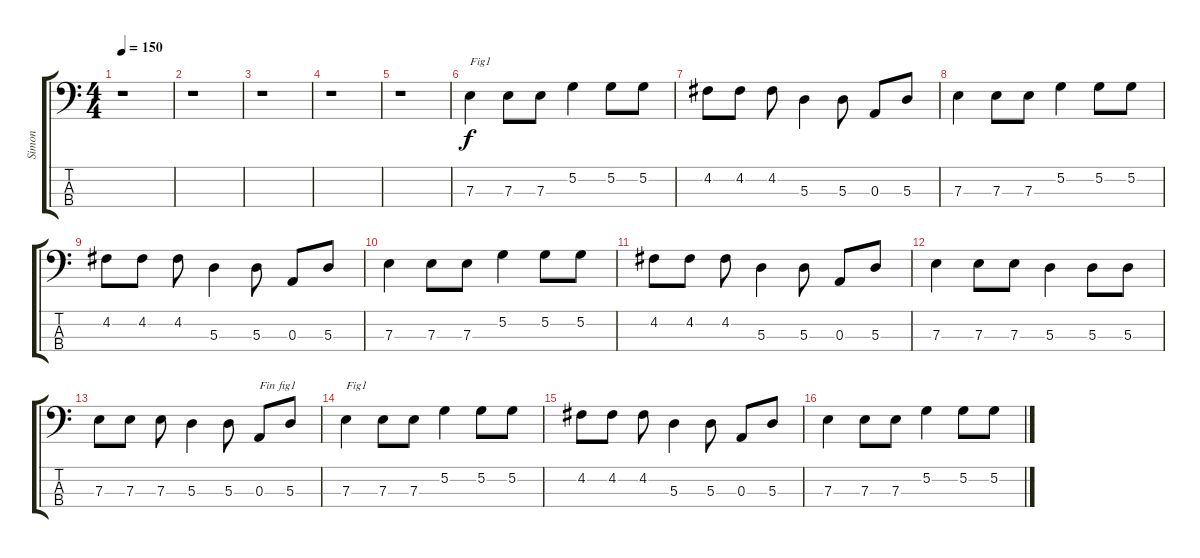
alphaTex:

\track ("Simon" "Simon") {instrument electricbassfinger}
\staff {score tabs}
\tuning (G2 D2 A1 E1) {hide}
\ts (4 4)
\tempo 150
\clef f4
\ks c
r.1{dy f instrument electricbassfinger} |
r.1 |
r.1 |
r.1 |
r.1 |
7.3.4{txt "Fig1"} 7.3.8 7.3.8 5.2.4 5.2.8 5.2.8 |
4.2.8 4.2.8 4.2.8 5.3.4 5.3.8 0.3.8 5.3.8 |
7.3.4 7.3.8 7.3.8 5.2.4 5.2.8 5.2.8 |
4.2.8 4.2.8 4.2.8 5.3.4 5.3.8 0.3.8 5.3.8 |
7.3.4 7.3.8 7.3.8 5.2.4 5.2.8 5.2.8 |
4.2.8 4.2.8 4.2.8 5.3.4 5.3.8 0.3.8 5.3.8 |
7.3.4 7.3.8 7.3.8 5.3.4 5.3.8 5.3.8 |
7.3.8 7.3.8 7.3.8 5.3.4 5.3.8 0.3.8{txt "Fin fig1"} 5.3.8 |
7.3.4{txt "Fig1"} 7.3.8 7.3.8 5.2.4 5.2.8 5.2.8 |
4.2.8 4.2.8 4.2.8 5.3.4 5.3.8 0.3.8 5.3.8 |
7.3.4 7.3.8 7.3.8 5.2.4 5.2.8 5.2.8
